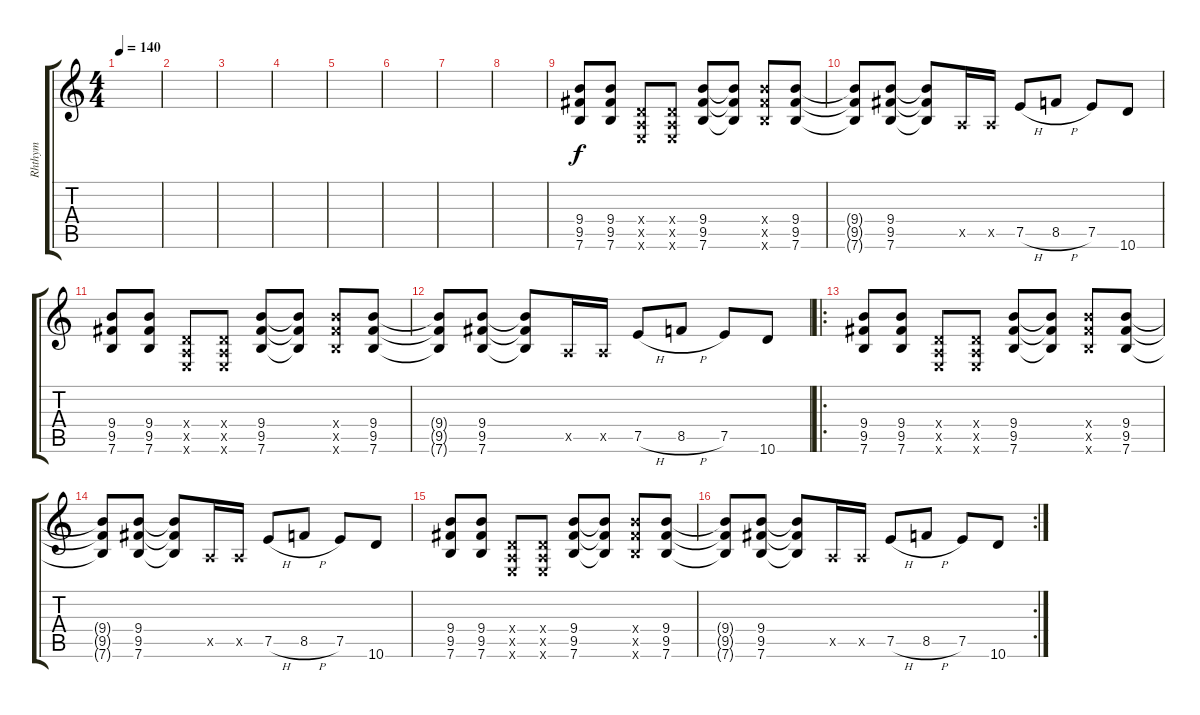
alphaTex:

\track ("Rhthym" "Rhthym") {instrument distortionguitar}
\staff {score tabs}
\tuning (E4 B3 G3 D3 A2 E2) {hide}
\ts (4 4)
\tempo 140
\clef g2
\ks c
|
|
|
|
|
|
|
|
(9.4 9.5 7.6).8 (9.4 9.5 7.6).8 (0.4{x} 0.5{x} 0.6{x}).8 (0.4{x} 0.5{x} 0.6{x}).8 (9.4 9.5 7.6).8 (9.4{t} 9.5{t} 7.6{t}).8 (9.4{x} 9.5{x} 7.6{x}).8 (9.4 9.5 7.6).8 |
(9.4{t} 9.5{t} 7.6{t}).8 (9.4 9.5 7.6).8 (9.4{t} 9.5{t} 7.6{t}).8 0.5{x}.16 0.5{x}.16 7.5{h}.8 8.5{h}.8 7.5.8 10.6.8 |
(9.4 9.5 7.6).8 (9.4 9.5 7.6).8 (0.4{x} 0.5{x} 0.6{x}).8 (0.4{x} 0.5{x} 0.6{x}).8 (9.4 9.5 7.6).8 (9.4{t} 9.5{t} 7.6{t}).8 (9.4{x} 9.5{x} 7.6{x}).8 (9.4 9.5 7.6).8 |
(9.4{t} 9.5{t} 7.6{t}).8 (9.4 9.5 7.6).8 (9.4{t} 9.5{t} 7.6{t}).8 0.5{x}.16 0.5{x}.16 7.5{h}.8 8.5{h}.8 7.5.8 10.6.8 |
\ro
(9.4 9.5 7.6).8 (9.4 9.5 7.6).8 (0.4{x} 0.5{x} 0.6{x}).8 (0.4{x} 0.5{x} 0.6{x}).8 (9.4 9.5 7.6).8 (9.4{t} 9.5{t} 7.6{t}).8 (9.4{x} 9.5{x} 7.6{x}).8 (9.4 9.5 7.6).8 |
(9.4{t} 9.5{t} 7.6{t}).8 (9.4 9.5 7.6).8 (9.4{t} 9.5{t} 7.6{t}).8 0.5{x}.16 0.5{x}.16 7.5{h}.8 8.5{h}.8 7.5.8 10.6.8 |
(9.4 9.5 7.6).8 (9.4 9.5 7.6).8 (0.4{x} 0.5{x} 0.6{x}).8 (0.4{x} 0.5{x} 0.6{x}).8 (9.4 9.5 7.6).8 (9.4{t} 9.5{t} 7.6{t}).8 (9.4{x} 9.5{x} 7.6{x}).8 (9.4 9.5 7.6).8 |
\rc 2
(9.4{t} 9.5{t} 7.6{t}).8 (9.4 9.5 7.6).8 (9.4{t} 9.5{t} 7.6{t}).8 0.5{x}.16 0.5{x}.16 7.5{h}.8 8.5{h}.8 7.5.8 10.6.8
